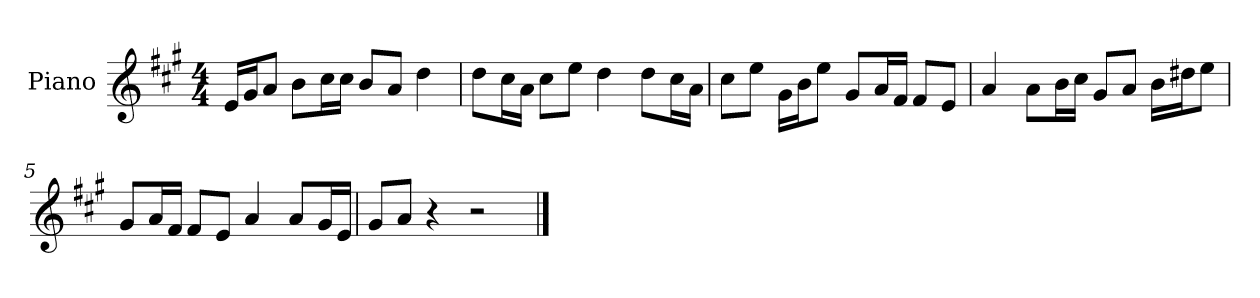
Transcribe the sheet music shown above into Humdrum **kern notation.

**kern
*part1
*staff1
*I"Piano
*I'P-no
*clefG2
*k[f#c#g#]
*M4/4
*MM90
=1
16e/LL
16g#/J
8a/J
8b\L
16cc#\L
16cc#\JJ
8b/L
8a/J
4dd\
=2
8dd\L
16cc#\L
16a\JJ
8cc#\L
8ee\J
4dd\
8dd\L
16cc#\L
16a\JJ
=3
8cc#\L
8ee\J
16g#\LL
16b\J
8ee\J
8g#/L
16a/L
16f#/JJ
8f#/L
8e/J
=4
4a/
8a\L
16b\L
16cc#\JJ
8g#/L
8a/J
16b\LL
16dd#X\J
8ee\J
!!LO:LB:g=z
=5
8g#/L
16a/L
16f#/JJ
8f#/L
8e/J
4a/
8a/L
16g#/L
16e/JJ
=6
8g#/L
8a/J
4r
2r
==
*-
